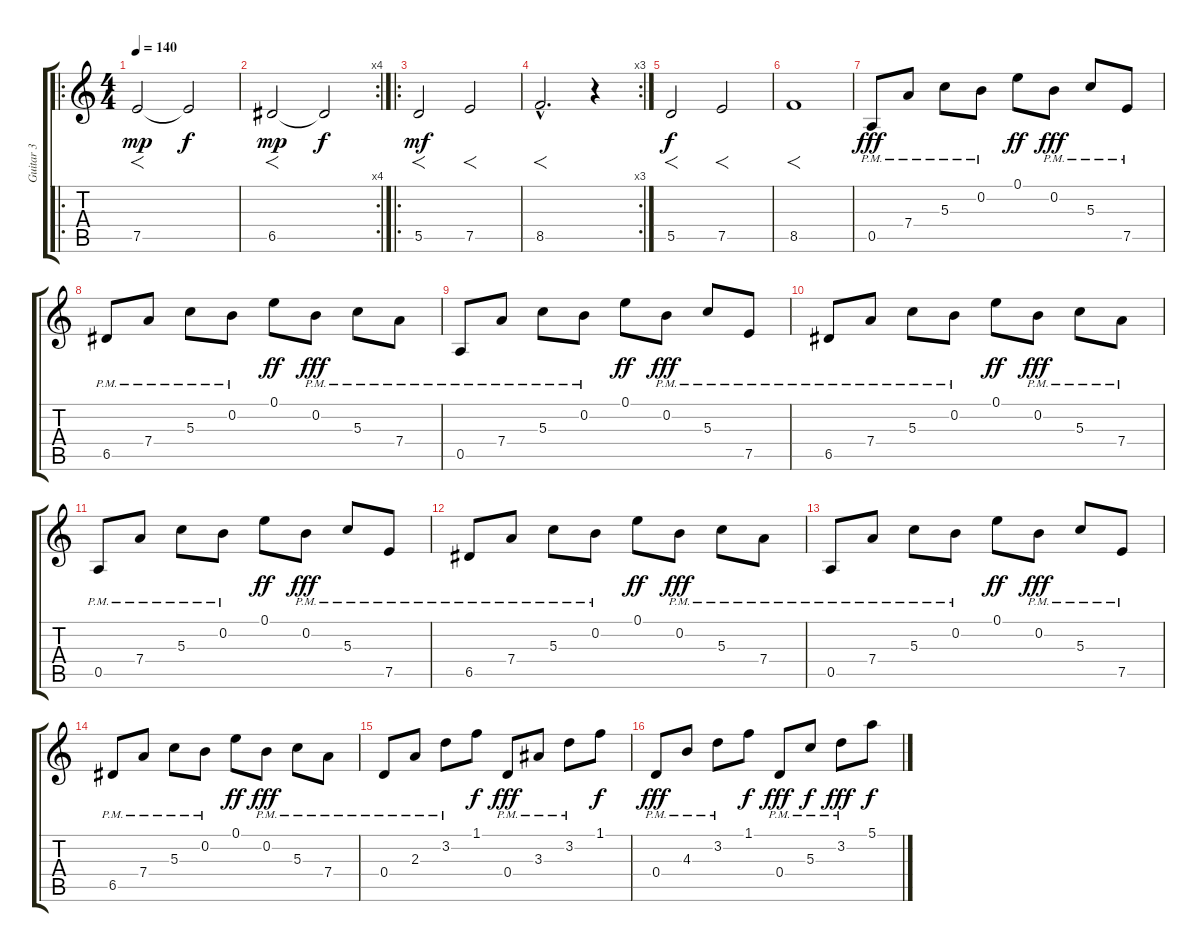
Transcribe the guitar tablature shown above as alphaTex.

\track ("Guitar 3" "Guitar 3") {instrument distortionguitar}
\staff {score tabs}
\tuning (E4 B3 G3 D3 A2 E2) {hide}
\ro
\ts (4 4)
\tempo 140
\clef g2
\ks c
7.5.2{f dy mp} 7.5{t}.2{dy f} |
\rc 4
6.5.2{f dy mp} 6.5{t}.2{dy f} |
\ro
5.5.2{f dy mf} 7.5.2{f} |
\rc 3
8.5{hac}.2{f d} r.4 |
5.5.2{f dy f} 7.5.2{f} |
8.5.1{f} |
0.5{pm}.8{dy fff} 7.4{pm}.8 5.3{pm}.8 0.2{pm}.8 0.1.8{dy ff} 0.2{pm}.8{dy fff} 5.3{pm}.8 7.5{pm}.8 |
6.5{pm}.8 7.4{pm}.8 5.3{pm}.8 0.2{pm}.8 0.1.8{dy ff} 0.2{pm}.8{dy fff} 5.3{pm}.8 7.4{pm}.8 |
0.5{pm}.8 7.4{pm}.8 5.3{pm}.8 0.2{pm}.8 0.1.8{dy ff} 0.2{pm}.8{dy fff} 5.3{pm}.8 7.5{pm}.8 |
6.5{pm}.8 7.4{pm}.8 5.3{pm}.8 0.2{pm}.8 0.1.8{dy ff} 0.2{pm}.8{dy fff} 5.3{pm}.8 7.4{pm}.8 |
0.5{pm}.8 7.4{pm}.8 5.3{pm}.8 0.2{pm}.8 0.1.8{dy ff} 0.2{pm}.8{dy fff} 5.3{pm}.8 7.5{pm}.8 |
6.5{pm}.8 7.4{pm}.8 5.3{pm}.8 0.2{pm}.8 0.1.8{dy ff} 0.2{pm}.8{dy fff} 5.3{pm}.8 7.4{pm}.8 |
0.5{pm}.8 7.4{pm}.8 5.3{pm}.8 0.2{pm}.8 0.1.8{dy ff} 0.2{pm}.8{dy fff} 5.3{pm}.8 7.5{pm}.8 |
6.5{pm}.8 7.4{pm}.8 5.3{pm}.8 0.2{pm}.8 0.1.8{dy ff} 0.2{pm}.8{dy fff} 5.3{pm}.8 7.4{pm}.8 |
0.4{pm}.8 2.3{pm}.8 3.2{pm}.8 1.1.8{dy f} 0.4{pm}.8{dy fff} 3.3{pm}.8 3.2{pm}.8 1.1.8{dy f} |
0.4{pm}.8{dy fff} 4.3{pm}.8 3.2{pm}.8 1.1.8{dy f} 0.4{pm}.8{dy fff} 5.3{pm}.8{dy f} 3.2{pm}.8{dy fff} 5.1.8{dy f}
